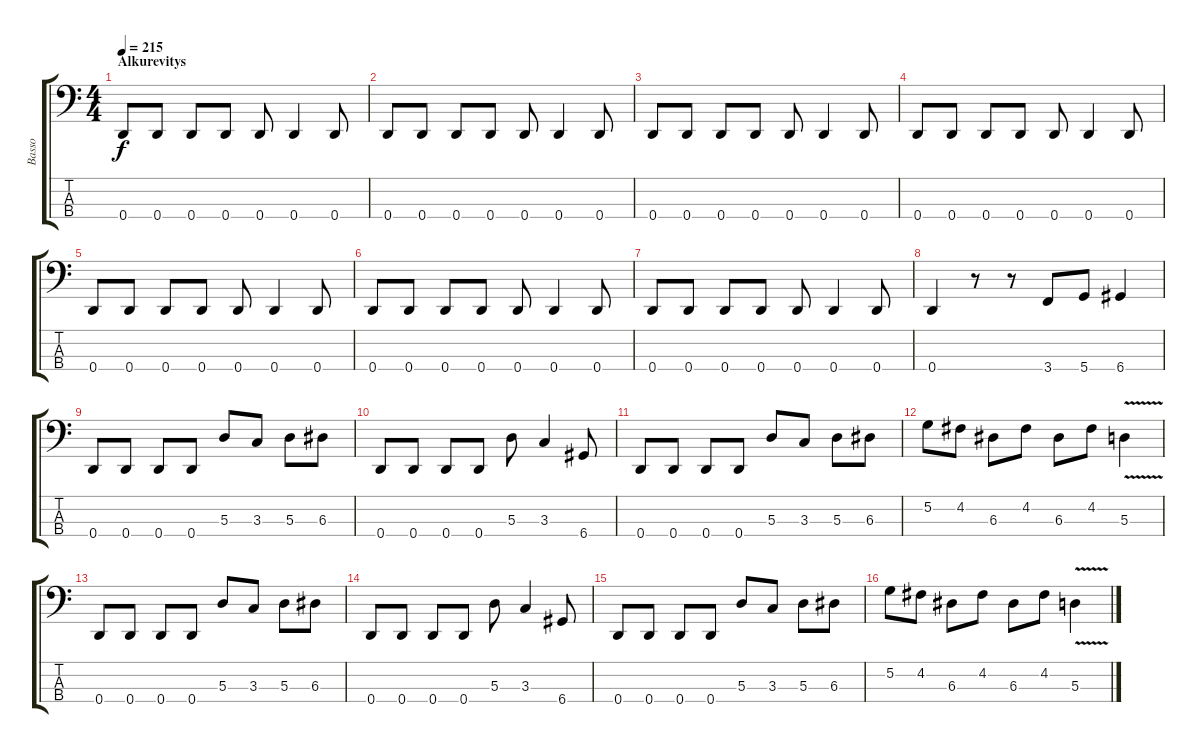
\track ("Basso" "Basso") {instrument electricbassfinger}
\staff {score tabs}
\tuning (G2 D2 A1 D1) {hide}
\ts (4 4)
\section ("" "Alkurevitys")
\tempo 215
\clef f4
\ks c
0.4.8{dy f instrument electricbassfinger} 0.4.8 0.4.8 0.4.8 0.4.8 0.4.4 0.4.8 |
0.4.8 0.4.8 0.4.8 0.4.8 0.4.8 0.4.4 0.4.8 |
0.4.8 0.4.8 0.4.8 0.4.8 0.4.8 0.4.4 0.4.8 |
0.4.8 0.4.8 0.4.8 0.4.8 0.4.8 0.4.4 0.4.8 |
0.4.8 0.4.8 0.4.8 0.4.8 0.4.8 0.4.4 0.4.8 |
0.4.8 0.4.8 0.4.8 0.4.8 0.4.8 0.4.4 0.4.8 |
0.4.8 0.4.8 0.4.8 0.4.8 0.4.8 0.4.4 0.4.8 |
0.4.4 r.8 r.8 3.4.8 5.4.8 6.4.4 |
0.4.8 0.4.8 0.4.8 0.4.8 5.3.8 3.3.8 5.3.8 6.3.8 |
0.4.8 0.4.8 0.4.8 0.4.8 5.3.8 3.3.4 6.4.8 |
0.4.8 0.4.8 0.4.8 0.4.8 5.3.8 3.3.8 5.3.8 6.3.8 |
5.2.8 4.2.8 6.3.8 4.2.8 6.3.8 4.2.8 5.3{v}.4 |
0.4.8 0.4.8 0.4.8 0.4.8 5.3.8 3.3.8 5.3.8 6.3.8 |
0.4.8 0.4.8 0.4.8 0.4.8 5.3.8 3.3.4 6.4.8 |
0.4.8 0.4.8 0.4.8 0.4.8 5.3.8 3.3.8 5.3.8 6.3.8 |
5.2.8 4.2.8 6.3.8 4.2.8 6.3.8 4.2.8 5.3{v}.4
